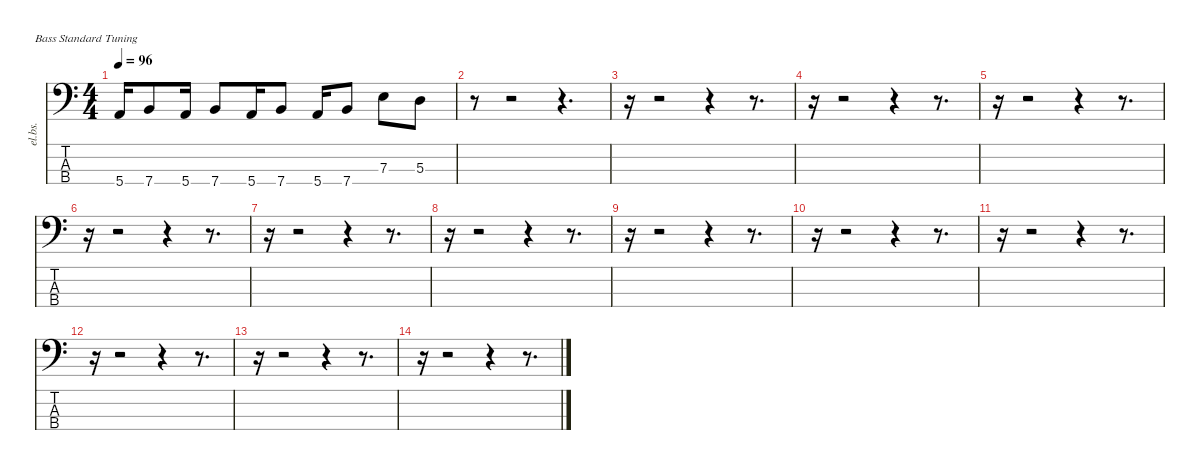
\defaultSystemsLayout 4
\hideDynamics
\bracketExtendMode nobrackets
\otherSystemsTrackNameOrientation horizontal
\track ("Bass" "el.bs.") {instrument electricbasspick}
\staff {score tabs}
\tuning (G2 D2 A1 E1)
\ts (4 4)
\tempo 96
\clef f4
\ks c
5.4.16{dy f beam Up} 7.4.8{beam Up} 5.4.16{beam Up} 7.4.8{beam Up} 5.4.16{beam Up} 7.4.8{beam Up} 5.4.16{beam Up} 7.4.8{beam Up} 7.3.8{beam Down} 5.3.8{beam Down} |
r.8{beam Down} r.2{beam Down} r.4{d beam Down} |
r.16{beam Down} r.2{beam Down} r.4{beam Down} r.8{d beam Down} |
r.16{beam Down} r.2{beam Down} r.4{beam Down} r.8{d beam Down} |
r.16{beam Down} r.2{beam Down} r.4{beam Down} r.8{d beam Down} |
r.16{beam Down} r.2{beam Down} r.4{beam Down} r.8{d beam Down} |
r.16{beam Down} r.2{beam Down} r.4{beam Down} r.8{d beam Down} |
r.16{beam Down} r.2{beam Down} r.4{beam Down} r.8{d beam Down} |
r.16{beam Down} r.2{beam Down} r.4{beam Down} r.8{d beam Down} |
r.16{beam Down} r.2{beam Down} r.4{beam Down} r.8{d beam Down} |
r.16{beam Down} r.2{beam Down} r.4{beam Down} r.8{d beam Down} |
r.16{beam Down} r.2{beam Down} r.4{beam Down} r.8{d beam Down} |
r.16{beam Down} r.2{beam Down} r.4{beam Down} r.8{d beam Down} |
r.16{beam Down} r.2{beam Down} r.4{beam Down} r.8{d beam Down}
